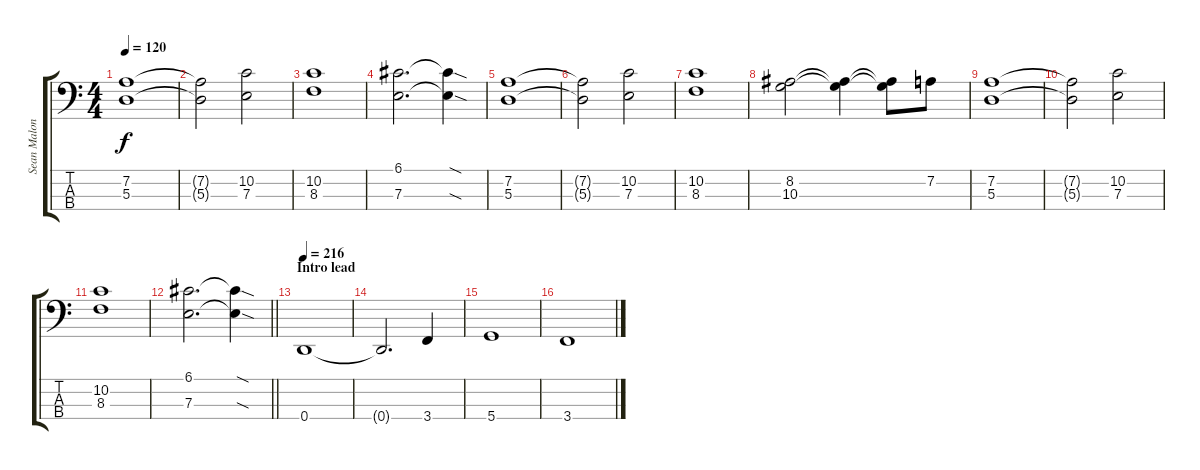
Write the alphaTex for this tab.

\track ("Sean Malone" "Sean Malon") {instrument fretlessbass}
\staff {score tabs}
\tuning (G2 D2 A1 D1) {hide}
\ts (4 4)
\tempo 120
\clef f4
\ks c
(7.2 5.3).1{dy f} |
(7.2{t} 5.3{t}).2 (10.2 7.3).2 |
(10.2 8.3).1 |
(6.1 7.3).2{d} (6.1{sod t} 7.3{sod t}).4 |
(7.2 5.3).1 |
(7.2{t} 5.3{t}).2 (10.2 7.3).2 |
(10.2 8.3).1 |
(8.2 10.3).2 (8.2{t} 10.3{t}).4 (8.2{t} 10.3{t}).8 7.2.8 |
(7.2 5.3).1 |
(7.2{t} 5.3{t}).2 (10.2 7.3).2 |
(10.2 8.3).1 |
\barLineRight lightlight
(6.1 7.3).2{d} (6.1{sod t} 7.3{sod t}).4 |
\section ("" "Intro lead")
\tempo 216
0.4.1 |
0.4{t}.2{d} 3.4.4 |
5.4.1 |
3.4.1
